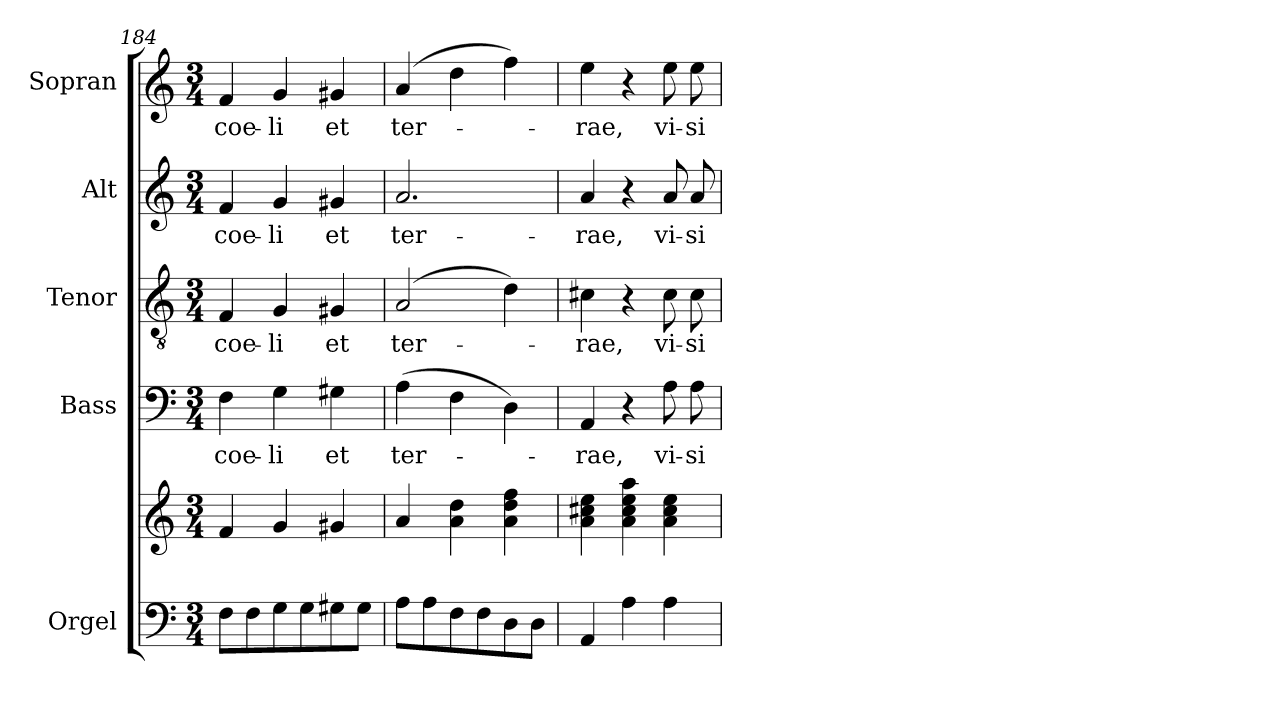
**kern	**kern	**kern	**text	**kern	**text	**kern	**text	**kern	**text
*part5	*part5	*part4	*part4	*part3	*part3	*part2	*part2	*part1	*part1
*staff6	*staff5	*staff4	*staff4	*staff3	*staff3	*staff2	*staff2	*staff1	*staff1
*I"Orgel	*	*I"Bass	*	*I"Tenor	*	*I"Alt	*	*I"Sopran	*
*I'Org.	*	*I'B.	*	*I'T.	*	*I'A.	*	*I'S.	*
*clefF4	*clefG2	*clefF4	*	*clefGv2	*	*clefG2	*	*clefG2	*
*k[]	*k[]	*k[]	*	*k[]	*	*k[]	*	*k[]	*
*C:	*C:	*C:	*	*C:	*	*C:	*	*C:	*
*M3/4	*M3/4	*M3/4	*	*M3/4	*	*M3/4	*	*M3/4	*
=184	=184	=184	=184	=184	=184	=184	=184	=184	=184
!	!	!	!LO:LY:b	!	!LO:LY:b	!	!LO:LY:b	!	!LO:LY:b
8F\L	4f/	4F\	coe-	4F/	coe-	4f/	coe-	4f/	coe-
8F\	.	.	.	.	.	.	.	.	.
!	!	!	!LO:LY:b	!	!LO:LY:b	!	!LO:LY:b	!	!LO:LY:b
8G\	4g/	4G\	-li	4G/	-li	4g/	-li	4g/	-li
8G\	.	.	.	.	.	.	.	.	.
!	!	!	!LO:LY:b	!	!LO:LY:b	!	!LO:LY:b	!	!LO:LY:b
8G#X\	4g#X/	4G#X\	et	4G#X/	et	4g#X/	et	4g#X/	et
8G#\J	.	.	.	.	.	.	.	.	.
=185	=185	=185	=185	=185	=185	=185	=185	=185	=185
!	!	!	!LO:LY:b	!	!LO:LY:b	!	!LO:LY:b	!	!LO:LY:b
8A\L	4a/	(>4A\	ter-	(2A/	ter-	2.a/	ter-	(4a/	ter-
8A\	.	.	.	.	.	.	.	.	.
8F\	4a\ 4dd\	4F\	.	.	.	.	.	4dd\	.
8F\	.	.	.	.	.	.	.	.	.
8D\	4a\ 4dd\ 4ff\	4D\)	.	4d\)	.	.	.	4ff\)	.
8D\J	.	.	.	.	.	.	.	.	.
!!LO:LB:g=z
=186	=186	=186	=186	=186	=186	=186	=186	=186	=186
!	!	!	!LO:LY:b	!	!LO:LY:b	!	!LO:LY:b	!	!LO:LY:b
4AA/	4a\ 4cc#X\ 4ee\	4AA/	-rae,	4c#X\	-rae,	4a/	-rae,	4ee\	-rae,
4A\	4a\ 4cc#\ 4ee\ 4aa\	4r	.	4r	.	4r	.	4r	.
!	!	!	!LO:LY:b	!	!LO:LY:b	!	!LO:LY:b	!	!LO:LY:b
4A\	4a\ 4cc#\ 4ee\	8A\	vi-	8c#\	vi-	8a/	vi-	8ee\	vi-
!	!	!	!LO:LY:b	!	!LO:LY:b	!	!LO:LY:b	!	!LO:LY:b
.	.	8A\	-si-	8c#\	-si-	8a/	-si-	8ee\	-si-
=	=	=	=	=	=	=	=	=	=
*-	*-	*-	*-	*-	*-	*-	*-	*-	*-
